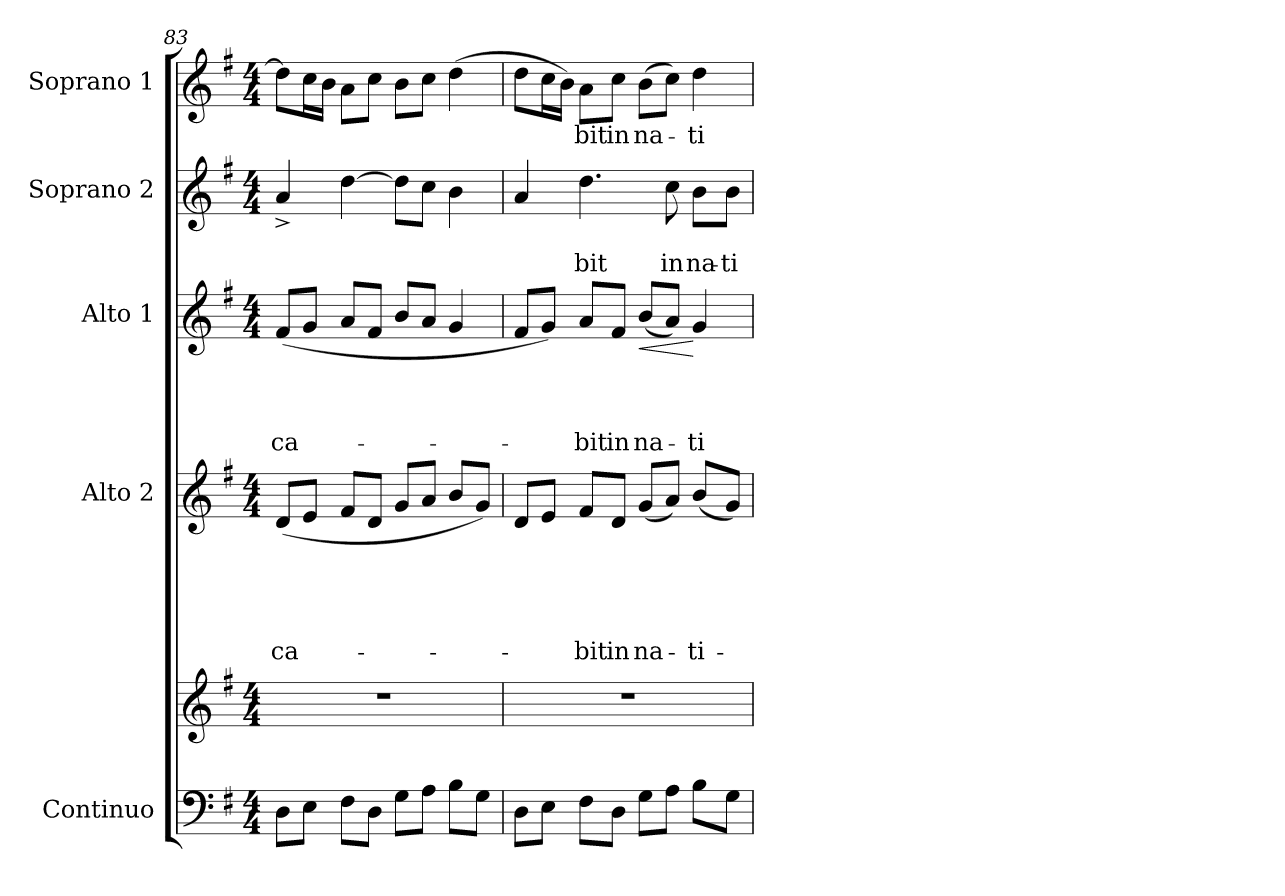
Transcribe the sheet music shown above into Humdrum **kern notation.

**kern	**kern	**kern	**text	**text	**text	**text	**text	**kern	**text	**text	**text	**text	**dynam	**kern	**text	**text	**kern	**text
*part5	*part5	*part4	*part4	*part4	*part4	*part4	*part4	*part3	*part3	*part3	*part3	*part3	*part3	*part2	*part2	*part2	*part1	*part1
*staff6	*staff5	*staff4	*staff4	*staff4	*staff4	*staff4	*staff4	*staff3	*staff3	*staff3	*staff3	*staff3	*staff3	*staff2	*staff2	*staff2	*staff1	*staff1
*I"Continuo	*	*I"Alto 2	*	*	*	*	*	*I"Alto 1	*	*	*	*	*	*I"Soprano 2	*	*	*I"Soprano 1	*
*	*	*I'A. 2	*	*	*	*	*	*I'A. 1	*	*	*	*	*	*I'S. 2	*	*	*I'S. 1	*
*clefF4	*clefG2	*clefG2	*	*	*	*	*	*clefG2	*	*	*	*	*	*clefG2	*	*	*clefG2	*
*k[f#]	*k[f#]	*k[f#]	*	*	*	*	*	*k[f#]	*	*	*	*	*	*k[f#]	*	*	*k[f#]	*
*G:	*G:	*G:	*	*	*	*	*	*G:	*	*	*	*	*	*G:	*	*	*G:	*
*M4/4	*M4/4	*M4/4	*	*	*	*	*	*M4/4	*	*	*	*	*	*M4/4	*	*	*M4/4	*
=83	=83	=83	=83	=83	=83	=83	=83	=83	=83	=83	=83	=83	=83	=83	=83	=83	=83	=83
!	!	!	!	!	!	!	!LO:LY:b	!	!	!	!	!LO:LY:b	!	!	!	!	!	!
8D\L	1r	(>8d/L	.	.	.	.	-ca-	(>8f#/L	.	.	.	-ca-	.	4a^</	.	.	8dd\L]	.
8E\J	.	8e/J	.	.	.	.	.	8g/J	.	.	.	.	.	.	.	.	16cc\L	.
.	.	.	.	.	.	.	.	.	.	.	.	.	.	.	.	.	16b\JJ	.
8F#\L	.	8f#/L	.	.	.	.	.	8a/L	.	.	.	.	.	[>4dd\	.	.	8a\L	.
8D\J	.	8d/J	.	.	.	.	.	8f#/J	.	.	.	.	.	.	.	.	8cc\J	.
8G\L	.	8g/L	.	.	.	.	.	8b/L	.	.	.	.	.	8dd\L]	.	.	8b\L	.
8A\J	.	8a/J	.	.	.	.	.	8a/J	.	.	.	.	.	8cc\J	.	.	8cc\J	.
8B\L	.	8b/L	.	.	.	.	.	4g/	.	.	.	.	.	4b\	.	.	(>4dd\	.
8G\J	.	8g/J)	.	.	.	.	.	.	.	.	.	.	.	.	.	.	.	.
!!LO:LB:g=z
=84	=84	=84	=84	=84	=84	=84	=84	=84	=84	=84	=84	=84	=84	=84	=84	=84	=84	=84
8D\L	1r	8d/L	.	.	.	.	.	8f#/L	.	.	.	.	.	4a/	.	.	8dd\L	.
8E\J	.	8e/J	.	.	.	.	.	8g/J)	.	.	.	.	.	.	.	.	16cc\L	.
.	.	.	.	.	.	.	.	.	.	.	.	.	.	.	.	.	16b\JJ)	.
!	!	!	!	!	!	!	!LO:LY:b	!	!	!	!	!LO:LY:b	!	!	!	!LO:LY:b	!	!LO:LY:b
8F#\L	.	8f#/L	.	.	.	.	-bit	8a/L	.	.	.	-bit	.	4.dd\	.	-bit	8a\L	-bit
!	!	!	!	!	!	!	!LO:LY:b	!	!	!	!	!LO:LY:b	!	!	!	!	!	!LO:LY:b
8D\J	.	8d/J	.	.	.	.	in	8f#/J	.	.	.	in	.	.	.	.	8cc\J	in
!	!	!	!	!	!	!	!LO:LY:b	!	!	!	!	!LO:LY:b	!LO:HP:b	!	!	!	!	!LO:LY:b
8G\L	.	(<8g/L	.	.	.	.	na-	(<8b/L	.	.	.	na-	<	.	.	.	(>8b\L	na-
!	!	!	!	!	!	!	!	!	!	!	!	!	!	!	!	!LO:LY:b	!	!
8A\J	.	8a/J)	.	.	.	.	.	8a/J)	.	.	.	.	.	8cc\	.	in	8cc\J)	.
!	!	!	!	!	!	!	!LO:LY:b	!	!	!	!	!LO:LY:b	!	!	!	!LO:LY:b	!	!LO:LY:b
8B\L	.	(<8b/L	.	.	.	.	-ti-	4g/	.	.	.	-ti-	[	8b\L	.	na-	4dd\	-ti-
!	!	!	!	!	!	!	!	!	!	!	!	!	!	!	!	!LO:LY:b	!	!
8G\J	.	8g/J)	.	.	.	.	.	.	.	.	.	.	.	8b\J	.	-ti-	.	.
=	=	=	=	=	=	=	=	=	=	=	=	=	=	=	=	=	=	=
*-	*-	*-	*-	*-	*-	*-	*-	*-	*-	*-	*-	*-	*-	*-	*-	*-	*-	*-
